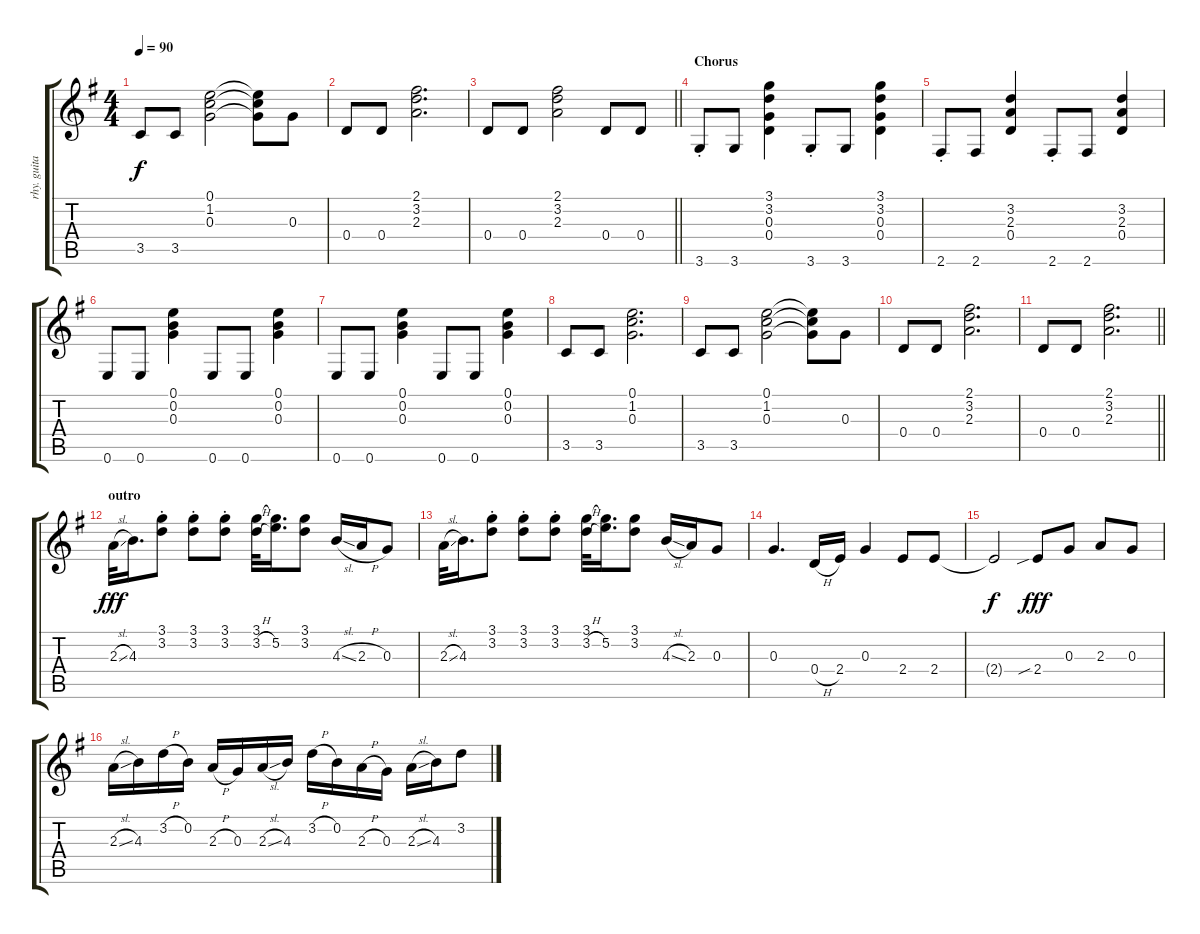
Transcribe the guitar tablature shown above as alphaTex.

\track ("rhy. guitar right" "rhy. guita") {instrument distortionguitar}
\staff {score tabs}
\tuning (E4 B3 G3 D3 A2 E2) {hide}
\ts (4 4)
\tempo 90
\clef g2
\ks g
3.5.8{dy f} 3.5.8 (0.1 1.2 0.3).2 (0.1{t} 1.2{t} 0.3{t}).8 0.3.8 |
0.4.8 0.4.8 (2.1 3.2 2.3).2{d} |
\barLineRight lightlight
0.4.8 0.4.8 (2.1 3.2 2.3).2 0.4.8 0.4.8 |
\section ("" "Chorus")
3.6{st}.8 3.6.8 (3.1 3.2 0.3 0.4).4 3.6{st}.8 3.6.8 (3.1 3.2 0.3 0.4).4 |
2.6{st}.8 2.6.8 (3.2 2.3 0.4).4 2.6{st}.8 2.6.8 (3.2 2.3 0.4).4 |
0.6.8 0.6.8 (0.1 0.2 0.3).4 0.6.8 0.6.8 (0.1 0.2 0.3).4 |
0.6.8 0.6.8 (0.1 0.2 0.3).4 0.6.8 0.6.8 (0.1 0.2 0.3).4 |
3.5.8 3.5.8 (0.1 1.2 0.3).2{d} |
3.5.8 3.5.8 (0.1 1.2 0.3).2 (0.1{t} 1.2{t} 0.3{t}).8 0.3.8 |
0.4.8 0.4.8 (2.1 3.2 2.3).2{d} |
\barLineRight lightlight
0.4.8 0.4.8 (2.1 3.2 2.3).2{d} |
\section ("" "outro")
2.3{sl}.32{dy fff} 4.3.16{d} (3.1{st} 3.2{st}).8 (3.1{st} 3.2{st}).8 (3.1{st} 3.2{st}).8 (3.1 3.2{h}).32 (3.1{t} 5.2).16{d} (3.1 3.2).8 4.3{sl}.16 2.3{h}.16 0.3.8 |
2.3{sl}.32 4.3.16{d} (3.1{st} 3.2{st}).8 (3.1{st} 3.2{st}).8 (3.1{st} 3.2{st}).8 (3.1 3.2{h}).32 (3.1{t} 5.2).16{d} (3.1 3.2).8 4.3{sl}.16 2.3.16 0.3.8 |
0.3.4{d} 0.4{h}.16 2.4.16 0.3.4 2.4.8 2.4.8 |
2.4{t}.2{dy f} 2.4{sib}.8{dy fff} 0.3.8 2.3.8 0.3.8 |
2.3{sl}.16 4.3.16 3.2{h}.16 0.2.16 2.3{h}.16 0.3.16 2.3{sl}.16 4.3.16 3.2{h}.16 0.2.16 2.3{h}.16 0.3.16 2.3{sl}.16 4.3.16 3.2.8
